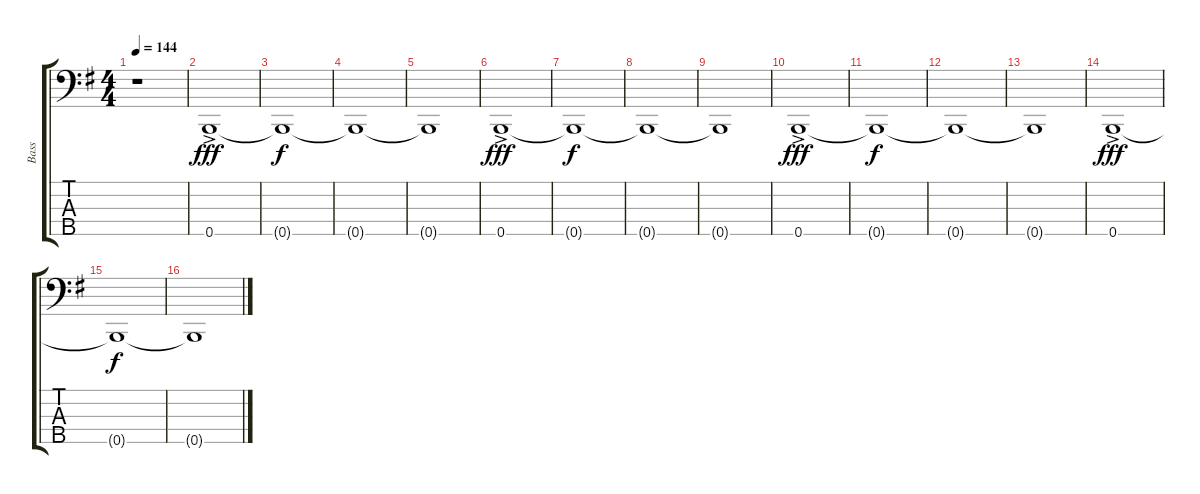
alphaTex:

\track ("Bass" "Bass") {instrument electricbasspick}
\staff {score tabs}
\tuning (G2 D2 A1 E1 B0) {hide}
\ts (4 4)
\tempo 144
\clef f4
\ks eminor
r.1{dy fff instrument electricbasspick} |
0.5{ac}.1 |
0.5{t}.1{dy f} |
0.5{t}.1 |
0.5{t}.1 |
0.5{ac}.1{dy fff} |
0.5{t}.1{dy f} |
0.5{t}.1 |
0.5{t}.1 |
0.5{ac}.1{dy fff} |
0.5{t}.1{dy f} |
0.5{t}.1 |
0.5{t}.1 |
0.5{ac}.1{dy fff} |
0.5{t}.1{dy f} |
0.5{t}.1
